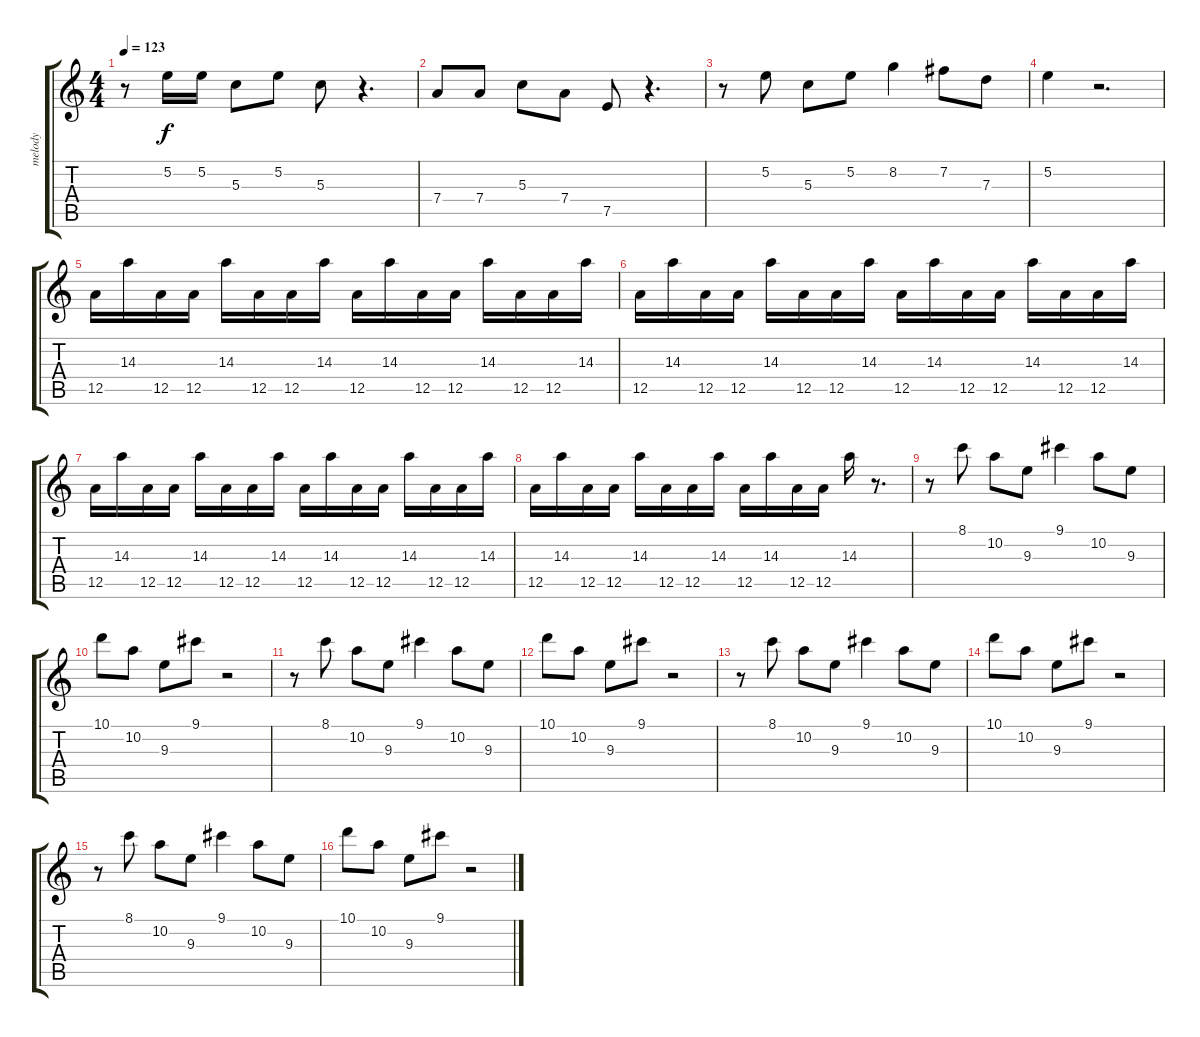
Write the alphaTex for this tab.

\track ("melody" "melody") {instrument electricguitarjazz}
\staff {score tabs}
\tuning (E4 B3 G3 D3 A2 E2) {hide}
\ts (4 4)
\tempo 123
\clef g2
\ks c
r.8{dy f} 5.2.16 5.2.16 5.3.8 5.2.8 5.3.8 r.4{d} |
7.4.8 7.4.8 5.3.8 7.4.8 7.5.8 r.4{d} |
r.8 5.2.8 5.3.8 5.2.8 8.2.4 7.2.8 7.3.8 |
5.2.4 r.2{d} |
12.5.16{volume 8 instrument distortionguitar} 14.3.16 12.5.16 12.5.16 14.3.16 12.5.16 12.5.16 14.3.16 12.5.16 14.3.16 12.5.16 12.5.16 14.3.16 12.5.16 12.5.16 14.3.16 |
12.5.16 14.3.16 12.5.16 12.5.16 14.3.16 12.5.16 12.5.16 14.3.16 12.5.16 14.3.16 12.5.16 12.5.16 14.3.16 12.5.16 12.5.16 14.3.16 |
12.5.16 14.3.16 12.5.16 12.5.16 14.3.16 12.5.16 12.5.16 14.3.16 12.5.16 14.3.16 12.5.16 12.5.16 14.3.16 12.5.16 12.5.16 14.3.16 |
12.5.16 14.3.16 12.5.16 12.5.16 14.3.16 12.5.16 12.5.16 14.3.16 12.5.16 14.3.16 12.5.16 12.5.16 14.3.16 r.8{d volume 11} |
r.8{volume 13 instrument marimba} 8.1.8 10.2.8 9.3.8 9.1.4 10.2.8 9.3.8 |
10.1.8 10.2.8 9.3.8 9.1.8 r.2 |
r.8 8.1.8 10.2.8 9.3.8 9.1.4 10.2.8 9.3.8 |
10.1.8 10.2.8 9.3.8 9.1.8 r.2 |
r.8 8.1.8 10.2.8 9.3.8 9.1.4 10.2.8 9.3.8 |
10.1.8 10.2.8 9.3.8 9.1.8 r.2 |
r.8 8.1.8 10.2.8 9.3.8 9.1.4 10.2.8 9.3.8 |
10.1.8 10.2.8 9.3.8 9.1.8 r.2{volume 11}
